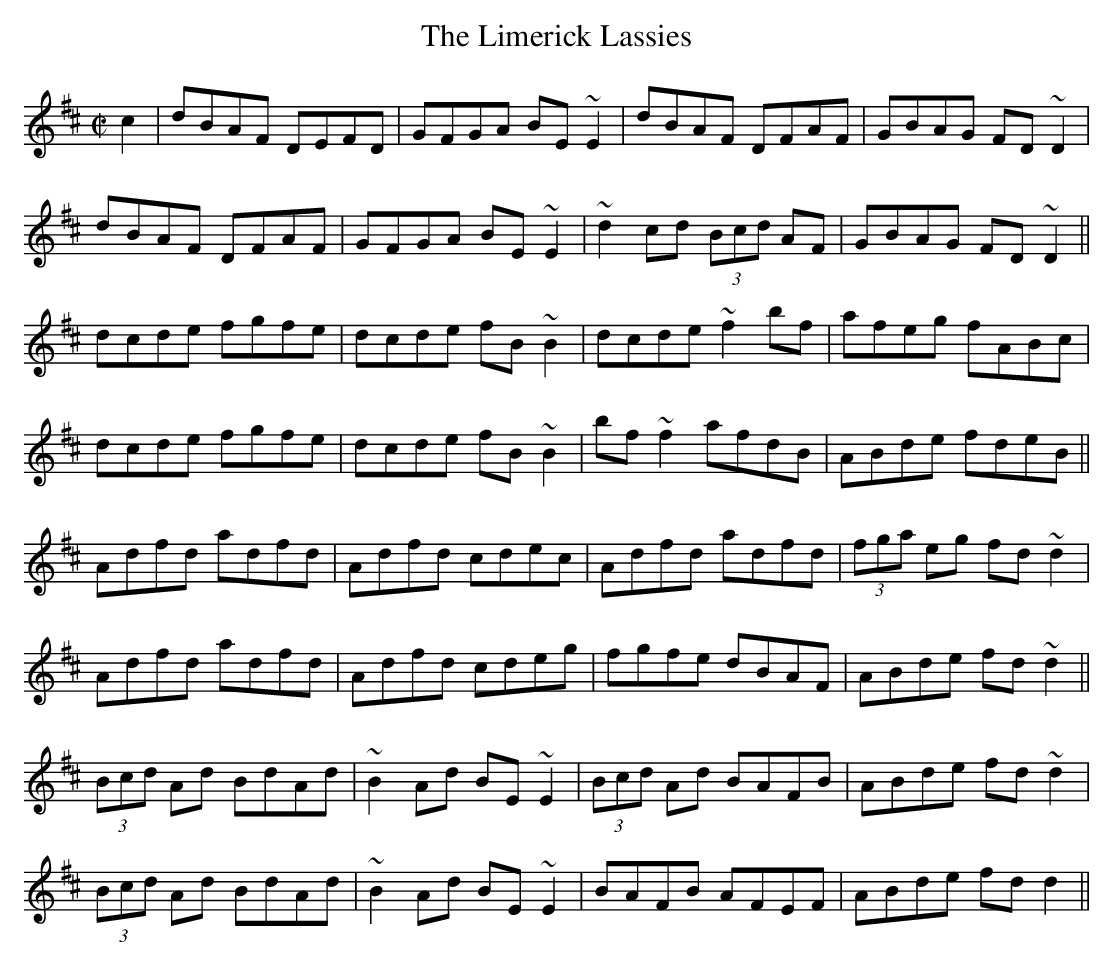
X:1
T:Limerick Lassies, The
E:9
M:C|
K:D
c2|dBAF DEFD|GFGA BE~E2|dBAF DFAF|GBAG FD~D2|
dBAF DFAF|GFGA BE~E2|~d2cd (3Bcd AF|GBAG FD~D2||
dcde fgfe|dcde fB~B2|dcde ~f2 bf| afeg fABc|
dcde fgfe|dcde fB~B2|bf~f2 afdB|ABde fdeB||
Adfd adfd|Adfd cdec|Adfd adfd|(3fga eg fd~d2|
Adfd adfd|Adfd cdeg|fgfe dBAF|ABde fd~d2||
(3Bcd Ad BdAd|~B2Ad BE~E2|(3Bcd Ad BAFB|ABde fd~d2|
(3Bcd Ad BdAd|~B2Ad BE~E2|BAFB AFEF|ABde fd d2||**
